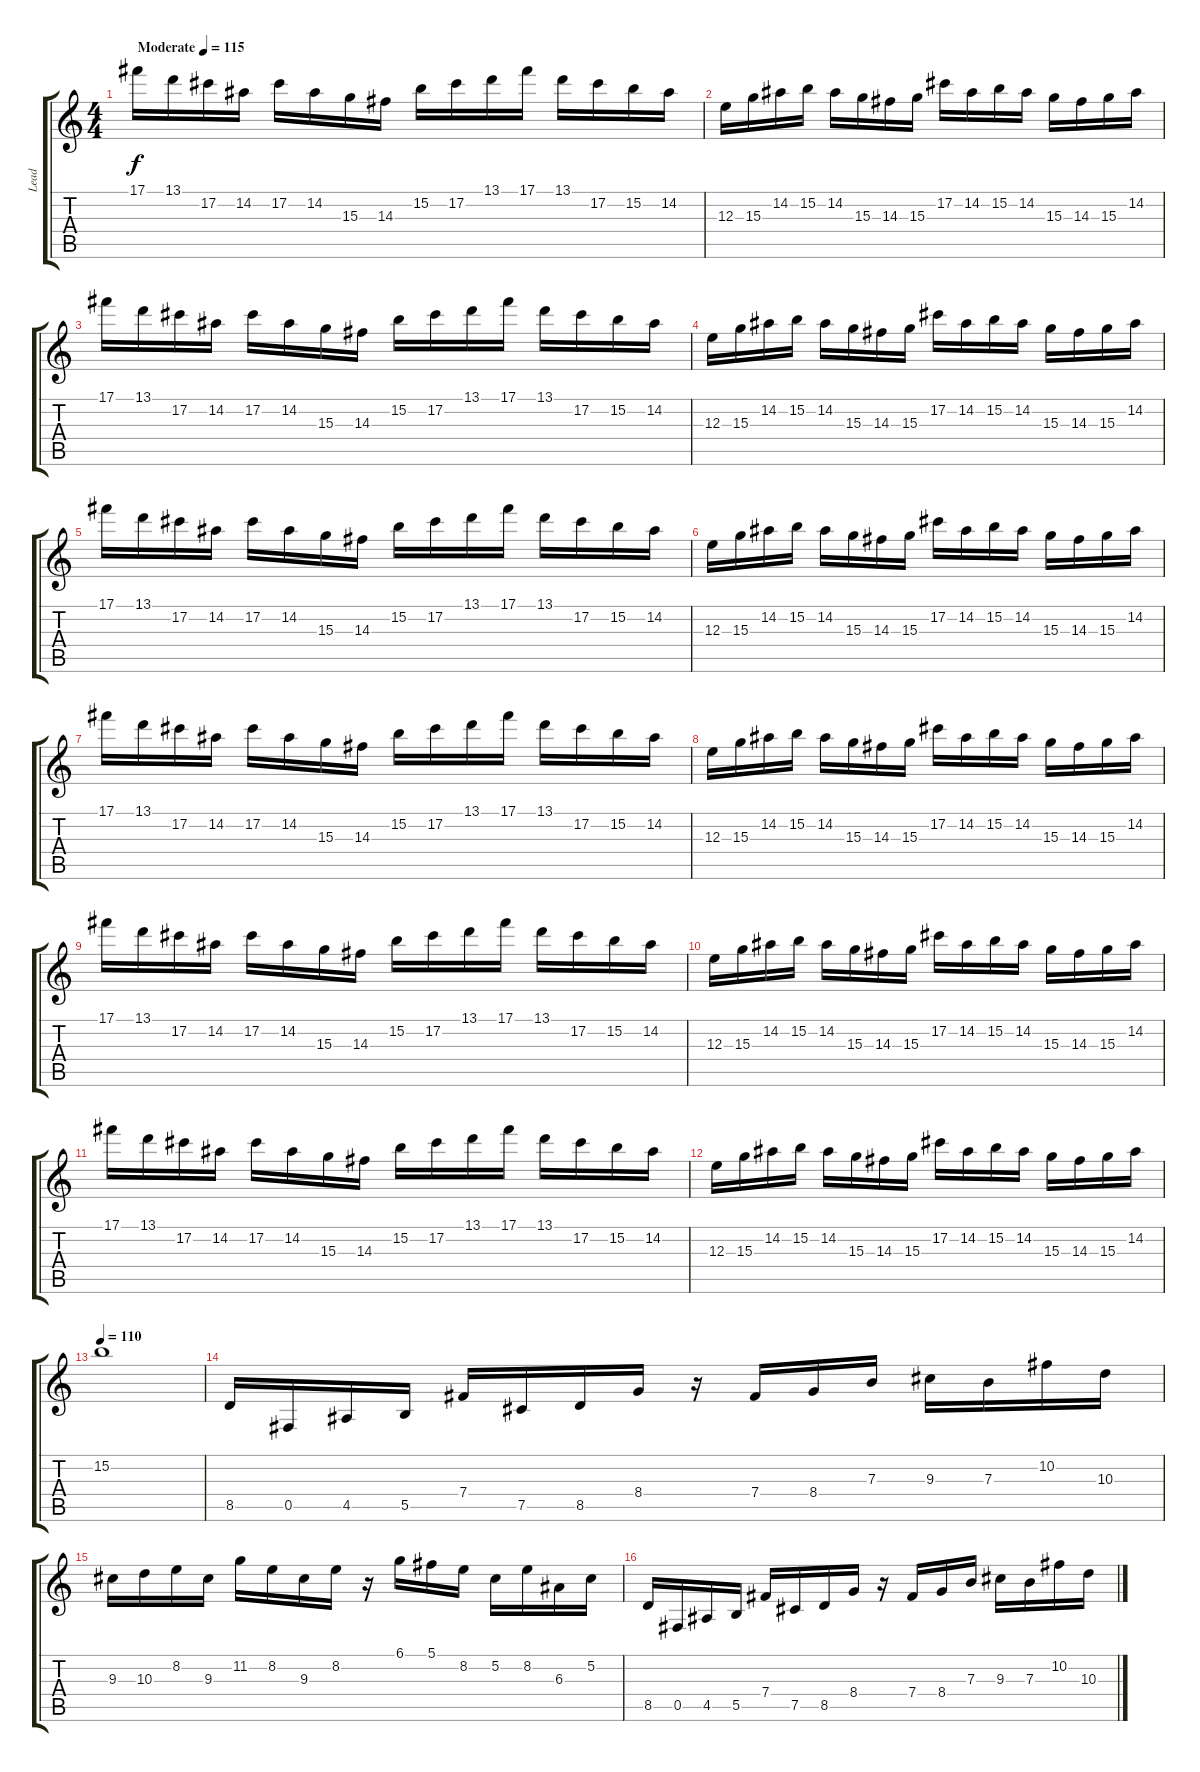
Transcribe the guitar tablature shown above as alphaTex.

\track ("Lead" "Lead") {instrument overdrivenguitar}
\staff {score tabs}
\tuning (Db4 Ab3 E3 B2 Gb2 B1) {hide}
\ts (4 4)
\tempo (115 "Moderate")
\clef g2
\ks c
17.1.16{dy f instrument overdrivenguitar} 13.1.16 17.2.16 14.2.16 17.2.16 14.2.16 15.3.16 14.3.16 15.2.16 17.2.16 13.1.16 17.1.16 13.1.16 17.2.16 15.2.16 14.2.16 |
12.3.16 15.3.16 14.2.16 15.2.16 14.2.16 15.3.16 14.3.16 15.3.16 17.2.16 14.2.16 15.2.16 14.2.16 15.3.16 14.3.16 15.3.16 14.2.16 |
17.1.16 13.1.16 17.2.16 14.2.16 17.2.16 14.2.16 15.3.16 14.3.16 15.2.16 17.2.16 13.1.16 17.1.16 13.1.16 17.2.16 15.2.16 14.2.16 |
12.3.16 15.3.16 14.2.16 15.2.16 14.2.16 15.3.16 14.3.16 15.3.16 17.2.16 14.2.16 15.2.16 14.2.16 15.3.16 14.3.16 15.3.16 14.2.16 |
17.1.16 13.1.16 17.2.16 14.2.16 17.2.16 14.2.16 15.3.16 14.3.16 15.2.16 17.2.16 13.1.16 17.1.16 13.1.16 17.2.16 15.2.16 14.2.16 |
12.3.16 15.3.16 14.2.16 15.2.16 14.2.16 15.3.16 14.3.16 15.3.16 17.2.16 14.2.16 15.2.16 14.2.16 15.3.16 14.3.16 15.3.16 14.2.16 |
17.1.16 13.1.16 17.2.16 14.2.16 17.2.16 14.2.16 15.3.16 14.3.16 15.2.16 17.2.16 13.1.16 17.1.16 13.1.16 17.2.16 15.2.16 14.2.16 |
12.3.16 15.3.16 14.2.16 15.2.16 14.2.16 15.3.16 14.3.16 15.3.16 17.2.16 14.2.16 15.2.16 14.2.16 15.3.16 14.3.16 15.3.16 14.2.16 |
17.1.16 13.1.16 17.2.16 14.2.16 17.2.16 14.2.16 15.3.16 14.3.16 15.2.16 17.2.16 13.1.16 17.1.16 13.1.16 17.2.16 15.2.16 14.2.16 |
12.3.16 15.3.16 14.2.16 15.2.16 14.2.16 15.3.16 14.3.16 15.3.16 17.2.16 14.2.16 15.2.16 14.2.16 15.3.16 14.3.16 15.3.16 14.2.16 |
17.1.16 13.1.16 17.2.16 14.2.16 17.2.16 14.2.16 15.3.16 14.3.16 15.2.16 17.2.16 13.1.16 17.1.16 13.1.16 17.2.16 15.2.16 14.2.16 |
12.3.16 15.3.16 14.2.16 15.2.16 14.2.16 15.3.16 14.3.16 15.3.16 17.2.16 14.2.16 15.2.16 14.2.16 15.3.16 14.3.16 15.3.16 14.2.16 |
\tempo 110
15.2.1 |
8.5.16 0.5.16 4.5.16 5.5.16 7.4.16 7.5.16 8.5.16 8.4.16 r.16 7.4.16 8.4.16 7.3.16 9.3.16 7.3.16 10.2.16 10.3.16 |
9.3.16 10.3.16 8.2.16 9.3.16 11.2.16 8.2.16 9.3.16 8.2.16 r.16 6.1.16 5.1.16 8.2.16 5.2.16 8.2.16 6.3.16 5.2.16 |
8.5.16 0.5.16 4.5.16 5.5.16 7.4.16 7.5.16 8.5.16 8.4.16 r.16 7.4.16 8.4.16 7.3.16 9.3.16 7.3.16 10.2.16 10.3.16
